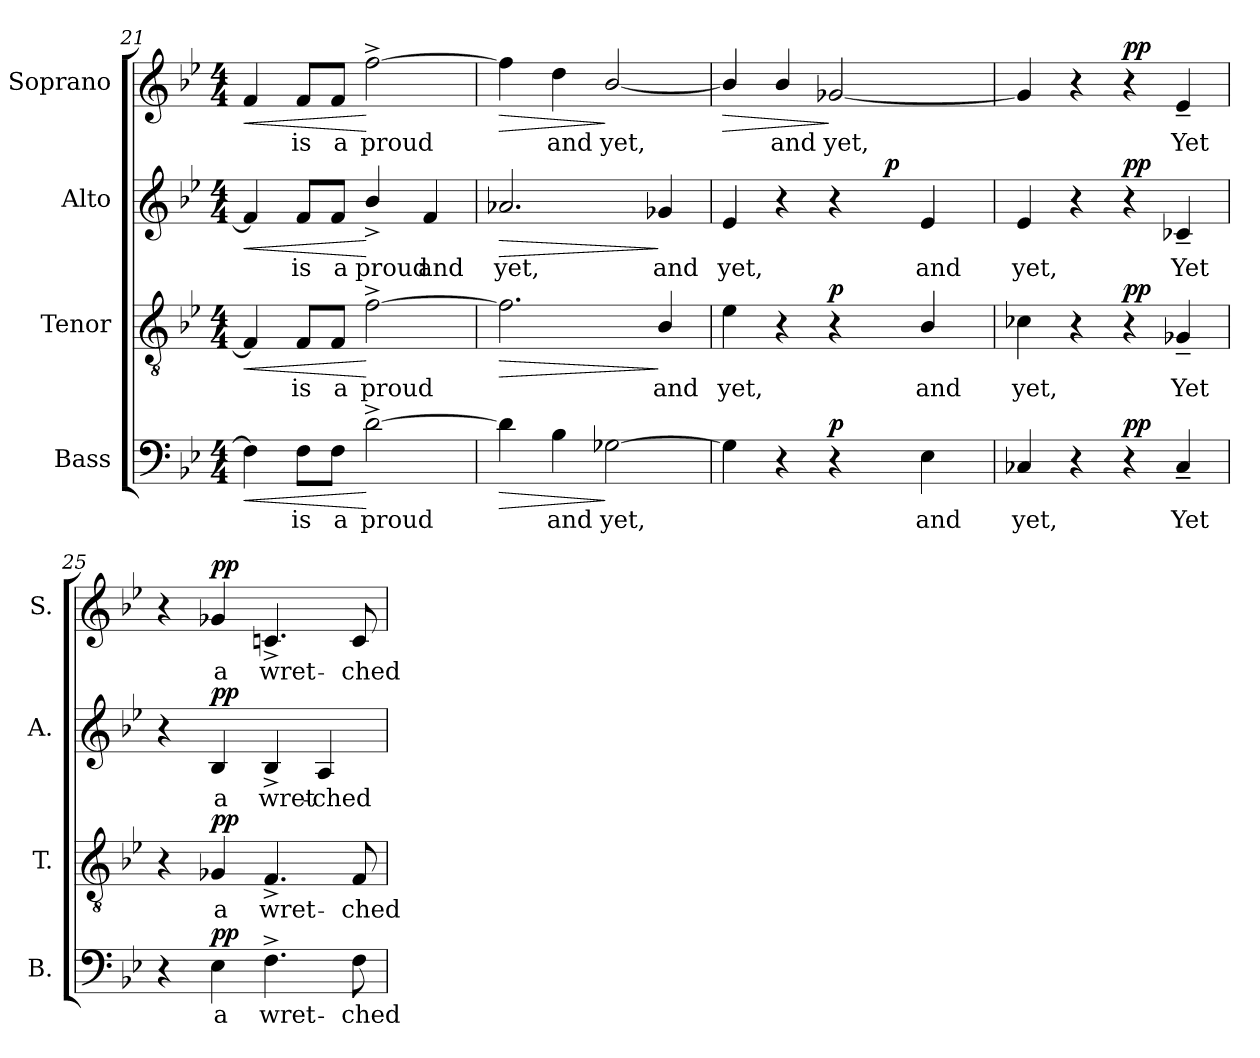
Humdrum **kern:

**kern	**text	**dynam	**kern	**text	**dynam	**kern	**text	**dynam	**kern	**text	**dynam
*part4	*part4	*part4	*part3	*part3	*part3	*part2	*part2	*part2	*part1	*part1	*part1
*staff4	*staff4	*staff4	*staff3	*staff3	*staff3	*staff2	*staff2	*staff2	*staff1	*staff1	*staff1
*I"Bass	*	*	*I"Tenor	*	*	*I"Alto	*	*	*I"Soprano	*	*
*I'B.	*	*	*I'T.	*	*	*I'A.	*	*	*I'S.	*	*
!!LO:LB:g=z
*clefF4	*	*	*clefGv2	*	*	*clefG2	*	*	*clefG2	*	*
*	*	*	*ITrd7c12	*	*	*	*	*	*	*	*
*k[b-e-]	*	*	*k[b-e-]	*	*	*k[b-e-]	*	*	*k[b-e-]	*	*
*B-:	*	*	*B-:	*	*	*B-:	*	*	*B-:	*	*
*M4/4	*	*	*M4/4	*	*	*M4/4	*	*	*M4/4	*	*
=21	=21	=21	=21	=21	=21	=21	=21	=21	=21	=21	=21
!	!	!LO:HP:b	!	!	!LO:HP:b	!	!	!LO:HP:b	!	!	!LO:HP:b
4Fi\]	.	<	4FFi/]	.	<	4fi/]	.	<	4fi/	.	<
!	!LO:LY:b:color=#000000	!	!	!	!	!	!	!	!	!	!
!	!	!	!	!LO:LY:b:color=#000000	!	!	!	!	!	!	!
!	!	!	!	!	!	!	!LO:LY:b:color=#000000	!	!	!	!
!	!	!	!	!	!	!	!	!	!	!LO:LY:b:color=#000000	!
8Fi\L	is	.	8FFi/L	is	.	8fi/L	is	.	8fi/L	is	.
!	!LO:LY:b:color=#000000	!	!	!	!	!	!	!	!	!	!
!	!	!	!	!LO:LY:b:color=#000000	!	!	!	!	!	!	!
!	!	!	!	!	!	!	!LO:LY:b:color=#000000	!	!	!	!
!	!	!	!	!	!	!	!	!	!	!LO:LY:b:color=#000000	!
8Fi\J	a	.	8FFi/J	a	.	8fi/J	a	.	8fi/J	a	.
!	!LO:LY:b:color=#000000	!	!	!	!	!	!	!	!	!	!
!	!	!	!	!LO:LY:b:color=#000000	!	!	!	!	!	!	!
!	!	!	!	!	!	!	!LO:LY:b:color=#000000	!	!	!	!
!	!	!	!	!	!	!	!	!	!	!LO:LY:b:color=#000000	!
[2d^i\	proud	[	[2F^i\	proud	[	4b-^i/	proud	[	[2ff^i\	proud	[
!	!	!	!	!	!	!	!LO:LY:b:color=#000000	!	!	!	!
.	.	.	.	.	.	4fi/	and	.	.	.	.
=22	=22	=22	=22	=22	=22	=22	=22	=22	=22	=22	=22
!	!	!LO:HP:b	!	!	!LO:HP:b	!	!	!	!	!	!
!	!	!	!	!	!	!	!LO:LY:b:color=#000000	!LO:HP:b	!	!	!LO:HP:b
4di\]	.	>	2.Fi\]	.	>	2.a-Xi/	yet,	>	4ffi\]	.	>
!	!LO:LY:b:color=#000000	!	!	!	!	!	!	!	!	!	!
!	!	!	!	!	!	!	!	!	!	!LO:LY:b:color=#000000	!
4B-i\	and	.	.	.	.	.	.	.	4ddi\	and	.
!	!LO:LY:b:color=#000000	!	!	!	!	!	!	!	!	!	!
!	!	!	!	!	!	!	!	!	!	!LO:LY:b:color=#000000	!
[2G-Xi\	yet,	]	.	.	.	.	.	.	[2b-i/	yet,	]
!	!	!	!	!LO:LY:b:color=#000000	!	!	!	!	!	!	!
!	!	!	!	!	!	!	!LO:LY:b:color=#000000	!	!	!	!
.	.	.	4BB-i/	and	]	4g-Xi/	and	]	.	.	.
=23	=23	=23	=23	=23	=23	=23	=23	=23	=23	=23	=23
!	!	!	!	!LO:LY:b:color=#000000	!	!	!	!	!	!	!
!	!	!	!	!	!	!	!LO:LY:b:color=#000000	!	!	!	!LO:HP:b
*	*	*	*	*	*	*^	*	*	*	*	*
4G-i\]	.	.	4E-i\	yet,	.	4e-i/	2ryy	yet,	.	4b-i/]	.	>
!	!	!	!	!	!	!	!	!	!	!	!LO:LY:b:color=#000000	!
4r	.	.	4r	.	.	4r	.	.	.	4b-i/	and	.
!	!	!	!	!	!	!	!	!	!	!	!LO:LY:b:color=#000000	!
4r	.	p	4r	.	p	4r	16ryy	.	.	[2g-Xi/	yet,	]
.	.	.	.	.	.	.	32ryy	.	.	.	.	.
.	.	.	.	.	.	.	64ryy	.	.	.	.	.
.	.	.	.	.	.	.	128ryy	.	.	.	.	.
.	.	.	.	.	.	.	512ryy	.	.	.	.	.
.	.	.	.	.	.	.	4ryy	.	p	.	.	.
!	!LO:LY:b:color=#000000	!	!	!	!	!	!	!	!	!	!	!
!	!	!	!	!LO:LY:b:color=#000000	!	!	!	!	!	!	!	!
!	!	!	!	!	!	!	!	!LO:LY:b:color=#000000	!	!	!	!
4E-i\	and	.	4BB-i/	and	.	4e-i/	.	and	.	.	.	.
.	.	.	.	.	.	.	8ryy	.	.	.	.	.
.	.	.	.	.	.	.	256.ryy	.	.	.	.	.
*	*	*	*	*	*	*v	*v	*	*	*	*	*
=24	=24	=24	=24	=24	=24	=24	=24	=24	=24	=24	=24
*	*	*	*	*	*	*^	*	*	*	*	*
!	!LO:LY:b:color=#000000	!	!	!	!	!	!	!	!	!	!	!
*	*	*	*	*	*	*v	*v	*	*	*	*	*
*	*	*	*	*	*	*^	*	*	*	*	*
!	!	!	!	!LO:LY:b:color=#000000	!	!	!	!	!	!	!	!
*	*	*	*	*	*	*v	*v	*	*	*	*	*
*	*	*	*	*	*	*^	*	*	*	*	*
!	!	!	!	!	!	!	!	!LO:LY:b:color=#000000	!	!	!	!
*	*	*	*	*	*	*v	*v	*	*	*	*	*
4C-Xi/	yet,	.	4C-Xi\	yet,	.	4e-i/	yet,	.	4g-i/]	.	.
4r	.	.	4r	.	.	4r	.	.	4r	.	.
4r	.	pp	4r	.	pp	4r	.	pp	4r	.	pp
!	!LO:LY:b:color=#000000	!	!	!	!	!	!	!	!	!	!
!	!	!	!	!LO:LY:b:color=#000000	!	!	!	!	!	!	!
!	!	!	!	!	!	!	!LO:LY:b:color=#000000	!	!	!	!
!	!	!	!	!	!	!	!	!	!	!LO:LY:b:color=#000000	!
4C-~i/	Yet	.	4GG-X~i/	Yet	.	4c-X~i/	Yet	.	4e-~i/	Yet	.
=25	=25	=25	=25	=25	=25	=25	=25	=25	=25	=25	=25
4r	.	.	4r	.	.	4r	.	.	4r	.	.
!	!LO:LY:b:color=#000000	!	!	!	!	!	!	!	!	!	!
!	!	!	!	!LO:LY:b:color=#000000	!	!	!	!	!	!	!
!	!	!	!	!	!	!	!LO:LY:b:color=#000000	!	!	!	!
!	!	!	!	!	!	!	!	!	!	!LO:LY:b:color=#000000	!
4E-i\	a	pp	4GG-Xi/	a	pp	4B-i/	a	pp	4g-Xi/	a	pp
!	!LO:LY:b:color=#000000	!	!	!	!	!	!	!	!	!	!
!	!	!	!	!LO:LY:b:color=#000000	!	!	!	!	!	!	!
!	!	!	!	!	!	!	!LO:LY:b:color=#000000	!	!	!	!
!	!	!	!	!	!	!	!	!	!	!LO:LY:b:color=#000000	!
4.F^i\	wret-	.	4.FF^i/	wret-	.	4B-^i/	wret-	.	4.cn^i/	wret-	.
!	!	!	!	!	!	!	!LO:LY:b:color=#000000	!	!	!	!
.	.	.	.	.	.	4Ai/	-ched	.	.	.	.
!	!LO:LY:b:color=#000000	!	!	!	!	!	!	!	!	!	!
!	!	!	!	!LO:LY:b:color=#000000	!	!	!	!	!	!	!
!	!	!	!	!	!	!	!	!	!	!LO:LY:b:color=#000000	!
8Fi\	-ched	.	8FFi/	-ched	.	.	.	.	8ci/	-ched	.
=	=	=	=	=	=	=	=	=	=	=	=
*-	*-	*-	*-	*-	*-	*-	*-	*-	*-	*-	*-
